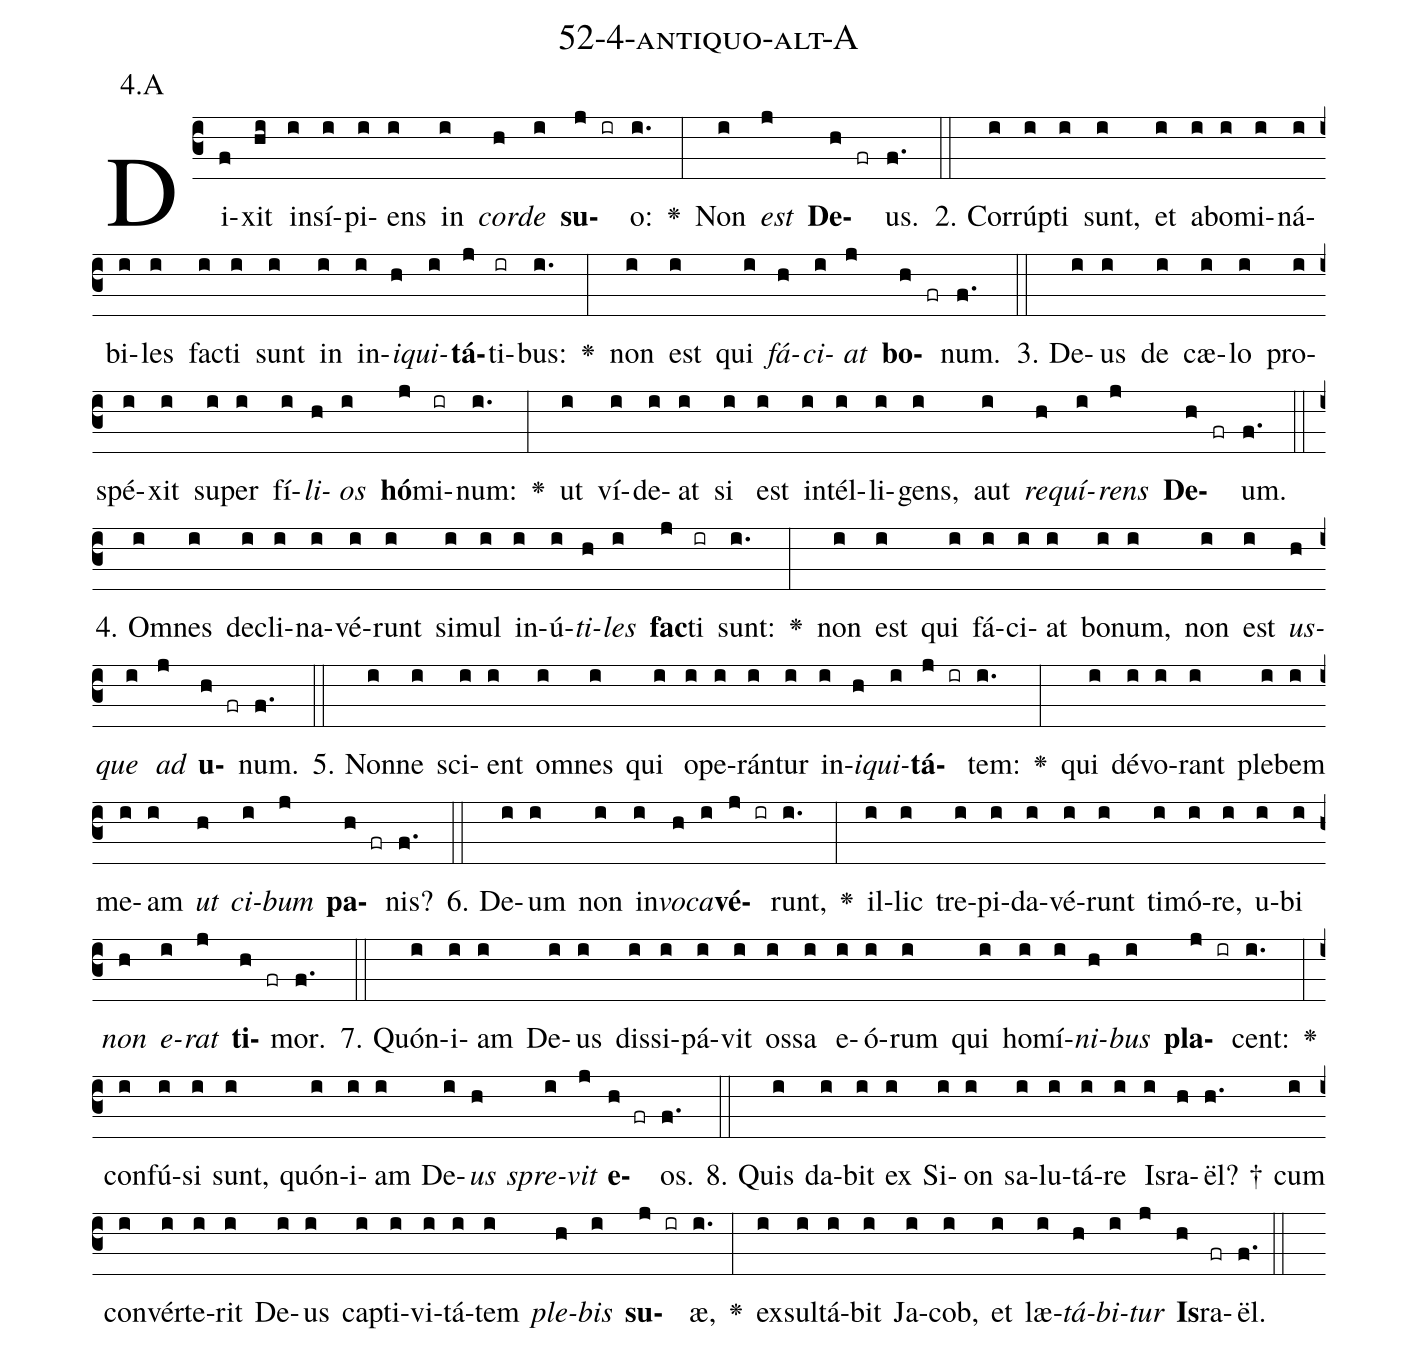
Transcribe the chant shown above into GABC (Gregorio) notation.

name: 52-4-antiquo-alt-A;
annotation: 4.A;
%%
(c3)Di(f)xit(hi) in(i)sí(i)pi(i)ens(i) in(i) <i>cor</i>(h)<i>de</i>(i) <b>su</b>(j ir)o:(i.) <v>\greheightstar</v>(:) Non(i) <i>est</i>(j) <b>De</b>(h fr)us.(f.) (::)
2. Cor(i)rúp(i)ti(i) sunt,(i) et(i) ab(i)o(i)mi(i)ná(i)bi(i)les(i) fac(i)ti(i) sunt(i) in(i) in(i)<i>i</i>(h)<i>qui</i>(i)<b>tá</b>(j)ti(ir)bus:(i.) <v>\greheightstar</v>(:) non(i) est(i) qui(i) <i>fá</i>(h)<i>ci</i>(i)<i>at</i>(j) <b>bo</b>(h fr)num.(f.) (::)
3. De(i)us(i) de(i) cæ(i)lo(i) pro(i)spé(i)xit(i) su(i)per(i) fí(i)<i>li</i>(h)<i>os</i>(i) <b>hó</b>(j)mi(ir)num:(i.) <v>\greheightstar</v>(:) ut(i) ví(i)de(i)at(i) si(i) est(i) in(i)tél(i)li(i)gens,(i) aut(i) <i>re</i>(h)<i>quí</i>(i)<i>rens</i>(j) <b>De</b>(h fr)um.(f.) (::)
4. Om(i)nes(i) de(i)cli(i)na(i)vé(i)runt(i) si(i)mul(i) in(i)ú(i)<i>ti</i>(h)<i>les</i>(i) <b>fac</b>(j)ti(ir) sunt:(i.) <v>\greheightstar</v>(:) non(i) est(i) qui(i) fá(i)ci(i)at(i) bo(i)num,(i) non(i) est(i) <i>us</i>(h)<i>que</i>(i) <i>ad</i>(j) <b>u</b>(h fr)num.(f.) (::)
5. Non(i)ne(i) sci(i)ent(i) om(i)nes(i) qui(i) o(i)pe(i)rán(i)tur(i) in(i)<i>i</i>(h)<i>qui</i>(i)<b>tá</b>(j ir)tem:(i.) <v>\greheightstar</v>(:) qui(i) dé(i)vo(i)rant(i) ple(i)bem(i) me(i)am(i) <i>ut</i>(h) <i>ci</i>(i)<i>bum</i>(j) <b>pa</b>(h fr)nis?(f.) (::)
6. De(i)um(i) non(i) in(i)<i>vo</i>(h)<i>ca</i>(i)<b>vé</b>(j ir)runt,(i.) <v>\greheightstar</v>(:) il(i)lic(i) tre(i)pi(i)da(i)vé(i)runt(i) ti(i)mó(i)re,(i) u(i)bi(i) <i>non</i>(h) <i>e</i>(i)<i>rat</i>(j) <b>ti</b>(h fr)mor.(f.) (::)
7. Quón(i)i(i)am(i) De(i)us(i) dis(i)si(i)pá(i)vit(i) os(i)sa(i) e(i)ó(i)rum(i) qui(i) ho(i)mí(i)<i>ni</i>(h)<i>bus</i>(i) <b>pla</b>(j ir)cent:(i.) <v>\greheightstar</v>(:) con(i)fú(i)si(i) sunt,(i) quón(i)i(i)am(i) De(i)<i>us</i>(h) <i>spre</i>(i)<i>vit</i>(j) <b>e</b>(h fr)os.(f.) (::)
8. Quis(i) da(i)bit(i) ex(i) Si(i)on(i) sa(i)lu(i)tá(i)re(i) Is(i)ra(h)ël? †(h.) cum(i) con(i)vér(i)te(i)rit(i) De(i)us(i) cap(i)ti(i)vi(i)tá(i)tem(i) <i>ple</i>(h)<i>bis</i>(i) <b>su</b>(j ir)æ,(i.) <v>\greheightstar</v>(:) ex(i)sul(i)tá(i)bit(i) Ja(i)cob,(i) et(i) læ(i)<i>tá</i>(h)<i>bi</i>(i)<i>tur</i>(j) <b>Is</b>(h)ra(fr)ël.(f.) (::)
